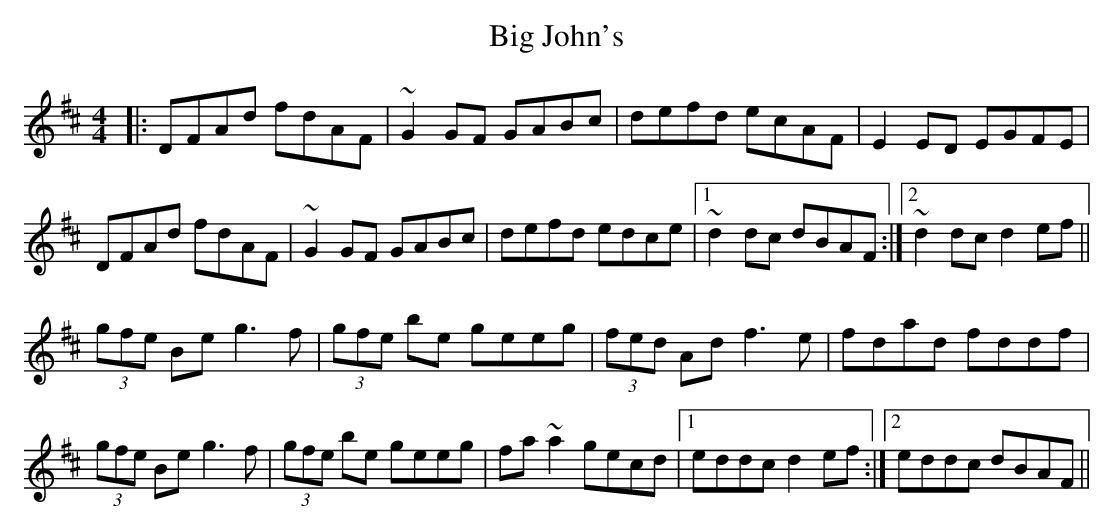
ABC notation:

X:1
T: Big John's
M: 4/4
L: 1/8
K: Dmaj
|:DFAd fdAF|~G2GF GABc|defd ecAF|E2ED EGFE|
DFAd fdAF|~G2GF GABc|defd edce|1 ~d2dc dBAF:|2 ~d2dc d2ef||
(3gfe Be g3f|(3gfe be geeg|(3fed Ad f3e|fdad fddf|
(3gfe Be g3f|(3gfe be geeg|fa~a2 gecd|1 eddc d2ef:|2 eddc dBAF||
